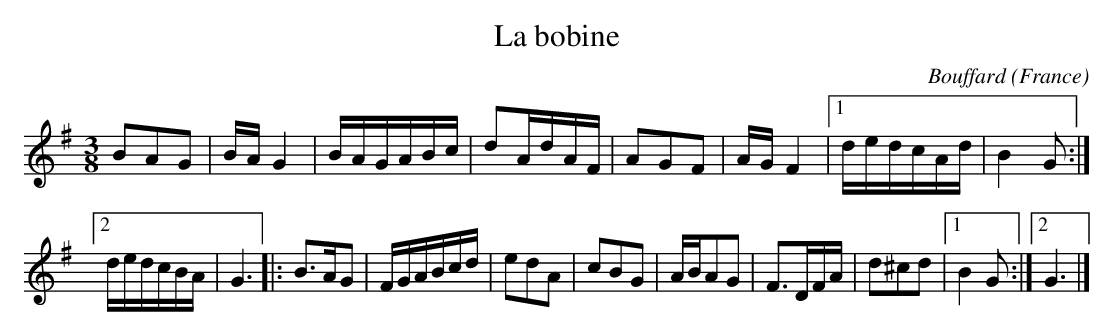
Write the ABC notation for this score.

X:1
T:La bobine
C:Bouffard
O:France
M:3/8
L:1/16
K:G major
B2A2G2 | BA  G4 | BAGABc | d2AdAF | A2G2F2 | AG F4 | [1 dedcAd | B4 G2 :|
[2 dedcBA | G6 |: B3AG2 | FGABcd | e2d2A2 | c2B2G2 | ABA2G2 | F3DFA | d2^c2d2 | [1B4G2 :| [2 G6 |]
